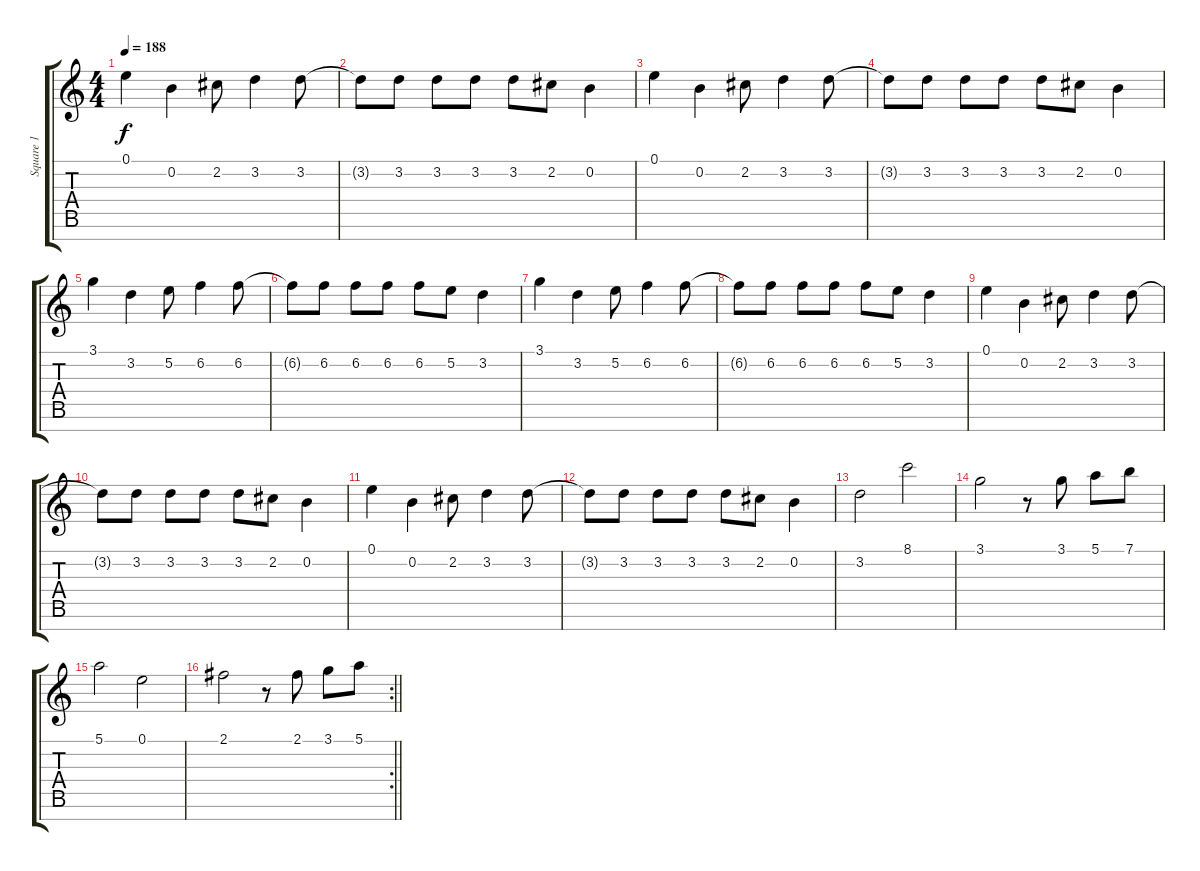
\track ("Square 1" "Square 1") {instrument overdrivenguitar}
\staff {score tabs}
\tuning (E4 B3 G3 D3 A2 E2 B1) {hide}
\ts (4 4)
\tempo 188
\clef g2
\ks c
0.1.4{dy f} 0.2.4 2.2.8 3.2.4 3.2.8 |
3.2{t}.8 3.2.8 3.2.8 3.2.8 3.2.8 2.2.8 0.2.4 |
0.1.4 0.2.4 2.2.8 3.2.4 3.2.8 |
3.2{t}.8 3.2.8 3.2.8 3.2.8 3.2.8 2.2.8 0.2.4 |
3.1.4 3.2.4 5.2.8 6.2.4 6.2.8 |
6.2{t}.8 6.2.8 6.2.8 6.2.8 6.2.8 5.2.8 3.2.4 |
3.1.4 3.2.4 5.2.8 6.2.4 6.2.8 |
6.2{t}.8 6.2.8 6.2.8 6.2.8 6.2.8 5.2.8 3.2.4 |
0.1.4 0.2.4 2.2.8 3.2.4 3.2.8 |
3.2{t}.8 3.2.8 3.2.8 3.2.8 3.2.8 2.2.8 0.2.4 |
0.1.4 0.2.4 2.2.8 3.2.4 3.2.8 |
3.2{t}.8 3.2.8 3.2.8 3.2.8 3.2.8 2.2.8 0.2.4 |
3.2.2 8.1.2 |
3.1.2 r.8 3.1.8 5.1.8 7.1.8 |
5.1.2 0.1.2 |
\rc 2
\barLineRight lightlight
2.1.2 r.8 2.1.8 3.1.8 5.1.8
